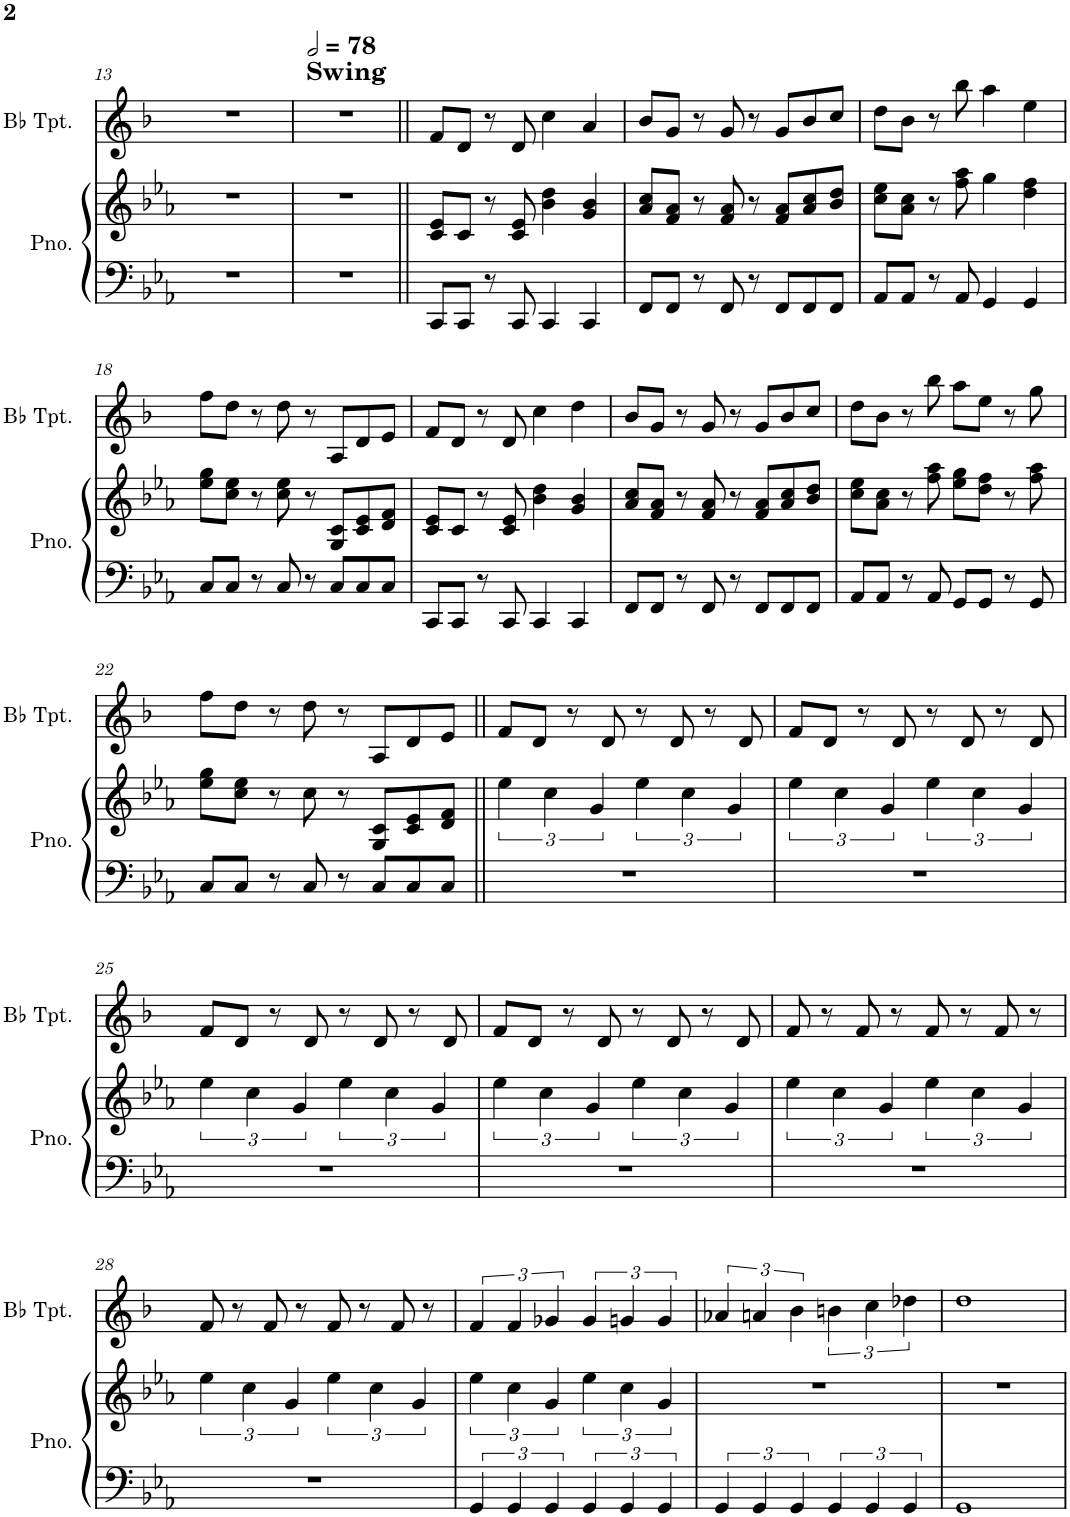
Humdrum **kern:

**kern	**kern	**kern
*part2	*part2	*part1
*staff3	*staff2	*staff1
*I"Piano	*	*I"Bb Trumpet
*I'Pno.	*	*I'Bb Tpt.
!!LO:PB:g=z
*clefF4	*clefG2	*clefG2
*	*	*Trd1c2
*k[b-e-a-]	*k[b-e-a-]	*k[b-]
*M4/4	*M4/4	*M4/4
=13	=13	=13
1r	1r	1r
=14	=14	=14
*	*	*MM156
!	!	!LO:TX:a:B:t=Swing
1r	1r	1r
=15||	=15||	=15||
8CC/L	8c/ 8e-/L	8f/L
8CC/J	8c/J	8d/J
8r	8r	8r
8CC/	8c/ 8e-/	8d/
4CC/	4b-\ 4dd\	4cc\
4CC/	4g/ 4b-/	4a/
=16	=16	=16
8FF/L	8a-/ 8cc/L	8b-/L
8FF/J	8f/ 8a-/J	8g/J
8r	8r	8r
8FF/	8f/ 8a-/	8g/
8r	8r	8r
8FF/L	8f/ 8a-/L	8g/L
8FF/	8a-/ 8cc/	8b-/
8FF/J	8b-/ 8dd/J	8cc/J
=17	=17	=17
8AA-/L	8cc\ 8ee-\L	8dd\L
8AA-/J	8a-\ 8cc\J	8b-\J
8r	8r	8r
8AA-/	8ff\ 8aa-\	8bb-\
4GG/	4gg\	4aa\
4GG/	4dd\ 4ff\	4ee\
!!LO:LB:g=z
=18	=18	=18
8C/L	8ee-\ 8gg\L	8ff\L
8C/J	8cc\ 8ee-\J	8dd\J
8r	8r	8r
8C/	8cc\ 8ee-\	8dd\
8r	8r	8r
8C/L	8G/ 8c/L	8A/L
8C/	8c/ 8e-/	8d/
8C/J	8d/ 8f/J	8e/J
=19	=19	=19
8CC/L	8c/ 8e-/L	8f/L
8CC/J	8c/J	8d/J
8r	8r	8r
8CC/	8c/ 8e-/	8d/
4CC/	4b-\ 4dd\	4cc\
4CC/	4g/ 4b-/	4dd\
=20	=20	=20
8FF/L	8a-/ 8cc/L	8b-/L
8FF/J	8f/ 8a-/J	8g/J
8r	8r	8r
8FF/	8f/ 8a-/	8g/
8r	8r	8r
8FF/L	8f/ 8a-/L	8g/L
8FF/	8a-/ 8cc/	8b-/
8FF/J	8b-/ 8dd/J	8cc/J
=21	=21	=21
8AA-/L	8cc\ 8ee-\L	8dd\L
8AA-/J	8a-\ 8cc\J	8b-\J
8r	8r	8r
8AA-/	8ff\ 8aa-\	8bb-\
8GG/L	8ee-\ 8gg\L	8aa\L
8GG/J	8dd\ 8ff\J	8ee\J
8r	8r	8r
8GG/	8ff\ 8aa-\	8gg\
!!LO:LB:g=z
=22	=22	=22
8C/L	8ee-\ 8gg\L	8ff\L
8C/J	8cc\ 8ee-\J	8dd\J
8r	8r	8r
8C/	8cc\	8dd\
8r	8r	8r
8C/L	8G/ 8c/L	8A/L
8C/	8c/ 8e-/	8d/
8C/J	8d/ 8f/J	8e/J
=23||	=23||	=23||
1r	6ee-\	8f/L
.	.	8d/J
.	6cc\	.
.	.	8r
.	6g/	.
.	.	8d/
.	6ee-\	8r
.	.	8d/
.	6cc\	.
.	.	8r
.	6g/	.
.	.	8d/
=24	=24	=24
1r	6ee-\	8f/L
.	.	8d/J
.	6cc\	.
.	.	8r
.	6g/	.
.	.	8d/
.	6ee-\	8r
.	.	8d/
.	6cc\	.
.	.	8r
.	6g/	.
.	.	8d/
!!LO:LB:g=z
=25	=25	=25
1r	6ee-\	8f/L
.	.	8d/J
.	6cc\	.
.	.	8r
.	6g/	.
.	.	8d/
.	6ee-\	8r
.	.	8d/
.	6cc\	.
.	.	8r
.	6g/	.
.	.	8d/
=26	=26	=26
1r	6ee-\	8f/L
.	.	8d/J
.	6cc\	.
.	.	8r
.	6g/	.
.	.	8d/
.	6ee-\	8r
.	.	8d/
.	6cc\	.
.	.	8r
.	6g/	.
.	.	8d/
=27	=27	=27
1r	6ee-\	8f/
.	.	8r
.	6cc\	.
.	.	8f/
.	6g/	.
.	.	8r
.	6ee-\	8f/
.	.	8r
.	6cc\	.
.	.	8f/
.	6g/	.
.	.	8r
!!LO:LB:g=z
=28	=28	=28
1r	6ee-\	8f/
.	.	8r
.	6cc\	.
.	.	8f/
.	6g/	.
.	.	8r
.	6ee-\	8f/
.	.	8r
.	6cc\	.
.	.	8f/
.	6g/	.
.	.	8r
=29	=29	=29
6GG/	6ee-\	6f/
6GG/	6cc\	6f/
6GG/	6g/	6g-X/
6GG/	6ee-\	6g-/
6GG/	6cc\	6gn/
6GG/	6g/	6g/
=30	=30	=30
6GG/	1r	6a-X/
6GG/	.	6an/
6GG/	.	6b-\
6GG/	.	6bn\
6GG/	.	6cc\
6GG/	.	6dd-X\
=31	=31	=31
1GG	1r	1dd
=	=	=
*-	*-	*-
